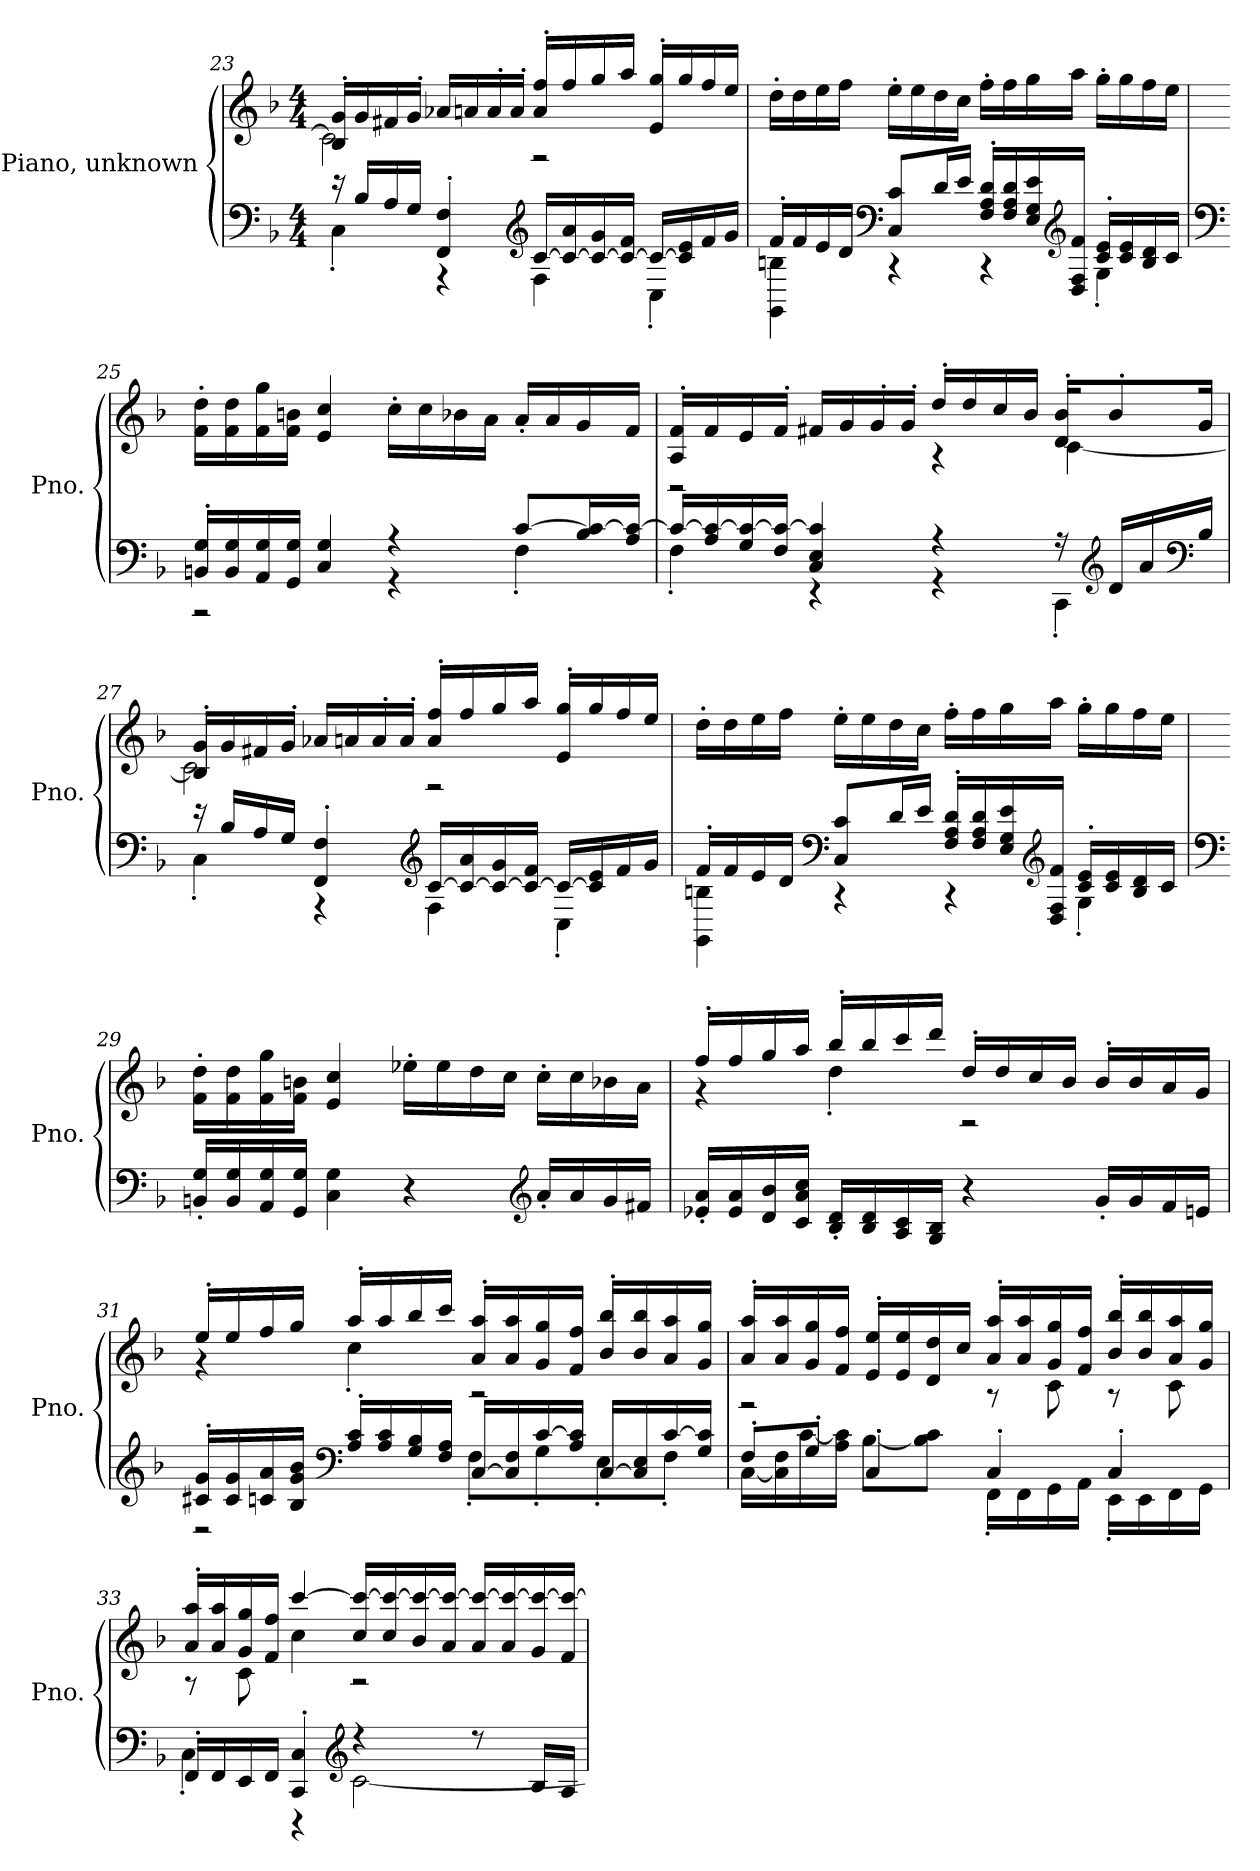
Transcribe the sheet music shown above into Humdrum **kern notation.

**kern	**kern
*part1	*part1
*staff2	*staff1
*I"Piano, unknown	*
*I'Pno.	*
*clefF4	*clefG2
*k[b-]	*k[b-]
*M4/4	*M4/4
=23	=23
*^	*^
16r	4C'\	16B-/' 16g/'LL	2c\]
16B-/LL	.	16g/	.
16A/	.	16f#X/	.
16G/JJ	.	16g'/JJ	.
4FF/' 4F/'	4r	16a-X/LL	.
.	.	16an/	.
.	.	16a'/	.
.	.	16a'/JJ	.
*clefG2	*	*	*
[16c/LL	4F\	16a/' 16ff/'LL	2r
16c/_ 16a/	.	16ff/	.
16c/_ 16g/	.	16gg/	.
16c/_ 16f/JJ	.	16aa/JJ	.
16c/LL_	4C'\	16e/' 16gg/'LL	.
16c/] 16e/	.	16gg/	.
16f/	.	16ff/	.
16g/JJ	.	16ee/JJ	.
*	*	*v	*v
!!LO:LB:g=z
=24	=24	=24
16f'/LL	4GG\ 4Bn\	16dd'\LL
16f/	.	16dd\
16e/	.	16ee\
16d/JJ	.	16ff\JJ
*clefF4	*	*
8C/ 8c/L	4r	16ee'\LL
.	.	16ee\
16d/L	.	16dd\
16e/JJ	.	16cc\JJ
16F/' 16A/' 16d/'LL	4r	16ff'\LL
16F/ 16A/ 16d/	.	16ff\
16E/ 16G/ 16e/	.	16gg\
*clefG2	*	*
16D/ 16F/ 16f/JJ	.	16aa\JJ
16c/' 16e/'LL	4G'\	16gg'\LL
16c/ 16e/	.	16gg\
16B/ 16d/	.	16ff\
16c/JJ	.	16ee\JJ
=25	=25	=25
*clefF4	*	*
16BBn/' 16G/'LL	2r	16f\' 16dd\'LL
16BB/ 16G/	.	16f\ 16dd\
16AA/ 16G/	.	16f\ 16gg\
16GG/ 16G/JJ	.	16f\ 16bn\JJ
4C/ 4G/	.	4e/ 4cc/
4r	4r	16cc'\LL
.	.	16cc\
.	.	16b-X\
.	.	16a\JJ
[8c/L	4F'\	16a'/LL
.	.	16a/
16B-/ 16c/_L	.	16g/
16A/ 16c/_JJ	.	16f/JJ
!!LO:LB:g=z
=26	=26	=26
*	*	*^
16c/LL_	4F'\	16A/' 16f/'LL	2r
16A/ 16c/_	.	16f/	.
16G/ 16c/_	.	16e/	.
16F/ 16c/_JJ	.	16f'/JJ	.
4C/ 4E/ 4c/]	4r	16f#X/LL	.
.	.	16g/	.
.	.	16g'/	.
.	.	16g'/JJ	.
4r	4r	16dd'/LL	4r
.	.	16dd/	.
.	.	16cc/	.
.	.	16b-/JJ	.
16r	4CC'\	16d/' 16b-/'KL	[4c\
*clefG2	*	*	*
16d/LL	.	8b-'/	.
16a/	.	.	.
*clefF4	*	*	*
16B-/JJ	.	16g/Jk	.
=27	=27	=27	=27
16r	4C'\	16B-/' 16g/'LL	2c\]
16B-/LL	.	16g/	.
16A/	.	16f#X/	.
16G/JJ	.	16g'/JJ	.
4FF/' 4F/'	4r	16a-X/LL	.
.	.	16an/	.
.	.	16a'/	.
.	.	16a'/JJ	.
*clefG2	*	*	*
[16c/LL	4F\	16a/' 16ff/'LL	2r
16c/_ 16a/	.	16ff/	.
16c/_ 16g/	.	16gg/	.
16c/_ 16f/JJ	.	16aa/JJ	.
16c/LL_	4C'\	16e/' 16gg/'LL	.
16c/] 16e/	.	16gg/	.
16f/	.	16ff/	.
16g/JJ	.	16ee/JJ	.
*	*	*v	*v
!!LO:PB:g=z
=28	=28	=28
16f'/LL	4GG\ 4Bn\	16dd'\LL
16f/	.	16dd\
16e/	.	16ee\
16d/JJ	.	16ff\JJ
*clefF4	*	*
8C/ 8c/L	4r	16ee'\LL
.	.	16ee\
16d/L	.	16dd\
16e/JJ	.	16cc\JJ
16F/' 16A/' 16d/'LL	4r	16ff'\LL
16F/ 16A/ 16d/	.	16ff\
16E/ 16G/ 16e/	.	16gg\
*clefG2	*	*
16D/ 16F/ 16f/JJ	.	16aa\JJ
16c/' 16e/'LL	4G'\	16gg'\LL
16c/ 16e/	.	16gg\
16B/ 16d/	.	16ff\
16c/JJ	.	16ee\JJ
*v	*v	*
=29	=29
*clefF4	*
16BBn/' 16G/'LL	16f\' 16dd\'LL
16BB/ 16G/	16f\ 16dd\
16AA/ 16G/	16f\ 16gg\
16GG/ 16G/JJ	16f\ 16bn\JJ
4C\ 4G\	4e/ 4cc/
4r	16ee-X'\LL
.	16ee-\
.	16dd\
.	16cc\JJ
*clefG2	*
16a'/LL	16cc'\LL
16a/	16cc\
16g/	16b-X\
16f#X/JJ	16a\JJ
!!LO:LB:g=z
=30	=30
*	*^
16e-X/' 16a/'LL	16ff'/LL	4r
16e-/ 16a/	16ff/	.
16d/ 16b-/	16gg/	.
16c/ 16a/ 16cc/JJ	16aa/JJ	.
16B-/' 16d/'LL	16bb-'/LL	4dd'\
16B-/ 16d/	16bb-/	.
16A/ 16c/	16ccc/	.
16G/ 16B-/JJ	16ddd/JJ	.
4r	16dd'/LL	2r
.	16dd/	.
.	16cc/	.
.	16b-/JJ	.
16g'/LL	16b-'/LL	.
16g/	16b-/	.
16f/	16a/	.
16en/JJ	16g/JJ	.
=31	=31	=31
*^	*	*
16c#X/' 16g/'LL	2r	16ee'/LL	4r
16c#/ 16g/	.	16ee/	.
16cn/ 16a/	.	16ff/	.
16B-/ 16g/ 16b-/JJ	.	16gg/JJ	.
*clefF4	*	*	*
16A/' 16c/'LL	.	16aa'/LL	4cc'\
16A/ 16c/	.	16aa/	.
16G/ 16B-/	.	16bb-/	.
16F/ 16A/JJ	.	16ccc/JJ	.
[16C/LL	8F'\L	16a/' 16aa/'LL	2r
16C/] 16F/	.	16a/ 16aa/	.
[16c/	8G'\	16g/ 16gg/	.
16A/ 16c/]JJ	.	16f/ 16ff/JJ	.
[16C/LL	8E'\	16b-/' 16bb-/'LL	.
16C/] 16E/	.	16b-/ 16bb-/	.
[16c/	8F'\J	16a/ 16aa/	.
16G/ 16c/]JJ	.	16g/ 16gg/JJ	.
!!LO:LB:g=z	!!
=32	=32	=32	=32
8F'/L	[16C\LL	16a/' 16aa/'LL	2r
.	16C\] 16F\	16a/ 16aa/	.
8G'/J	[16c\	16g/ 16gg/	.
.	16A\ 16c\]JJ	16f/ 16ff/JJ	.
4C'/	[8B-\L	16e/' 16ee/'LL	.
.	.	16e/ 16ee/	.
.	8B-\] 8c\J	16d/ 16dd/	.
.	.	16cc/JJ	.
4C'/	16FF'\LL	16a/' 16aa/'LL	8r
.	16FF\	16a/ 16aa/	.
.	16GG\	16g/ 16gg/	8c\
.	16AA\JJ	16f/ 16ff/JJ	.
4C'/	16EE'\LL	16b-/' 16bb-/'LL	8r
.	16EE\	16b-/ 16bb-/	.
.	16FF\	16a/ 16aa/	8c\
.	16GG\JJ	16g/ 16gg/JJ	.
=33	=33	=33	=33
16FF'/LL	4C'\	16a/' 16aa/'LL	8r
16FF/	.	16a/ 16aa/	.
16EE/	.	16g/ 16gg/	8c\
16FF/JJ	.	16f/ 16ff/JJ	.
4CC/' 4C/'	4r	[4ccc/	4cc\
*clefG2	*	*	*
4r	[2c\	16cc/ 16ccc/_LL	2r
.	.	16cc/ 16ccc/_	.
.	.	16b-/ 16ccc/_	.
.	.	16a/ 16ccc/_JJ	.
8r	.	16a/ 16ccc/_LL	.
.	.	16a/ 16ccc/_	.
16B-/LL	.	16g/ 16ccc/_	.
16A/JJ	.	16f/ 16ccc/_JJ	.
*v	*v	*	*
*	*v	*v
=	=
*-	*-
